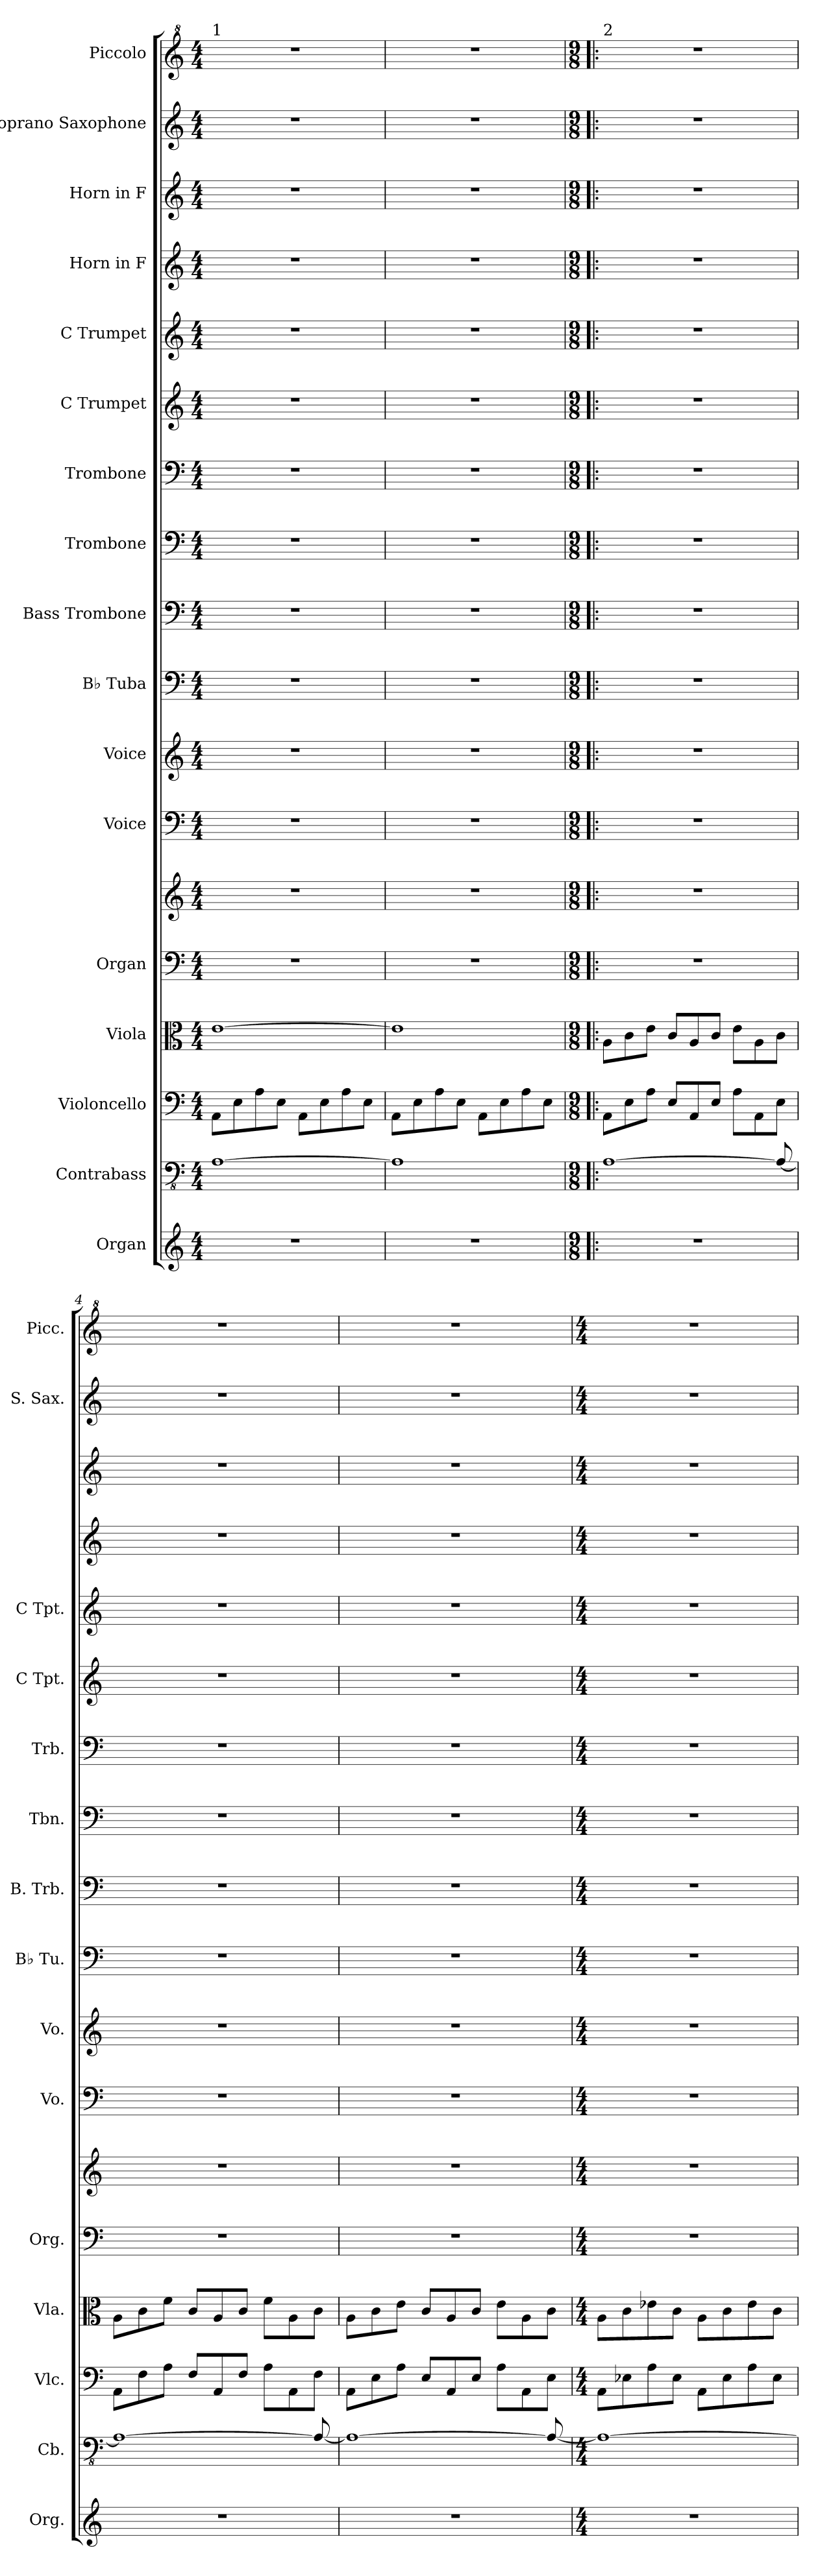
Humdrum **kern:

**kern	**kern	**kern	**kern	**kern	**kern	**kern	**kern	**kern	**kern	**kern	**kern	**kern	**kern	**kern	**kern	**kern	**kern
*part17	*part16	*part15	*part14	*part13	*part13	*part12	*part11	*part10	*part9	*part8	*part7	*part6	*part5	*part4	*part3	*part2	*part1
*staff18	*staff17	*staff16	*staff15	*staff14	*staff13	*staff12	*staff11	*staff10	*staff9	*staff8	*staff7	*staff6	*staff5	*staff4	*staff3	*staff2	*staff1
*I"Organ	*I"Contrabass	*I"Violoncello	*I"Viola	*I"Organ	*	*I"Voice	*I"Voice	*I"B♭ Tuba	*I"Bass Trombone	*I"Trombone	*I"Trombone	*I"C Trumpet	*I"C Trumpet	*I"Horn in F	*I"Horn in F	*I"Soprano Saxophone	*I"Piccolo
*I'Org.	*I'Cb.	*I'Vlc.	*I'Vla.	*I'Org.	*	*I'Vo.	*I'Vo.	*I'B♭ Tu.	*I'B. Trb.	*I'Tbn.	*I'Trb.	*I'C Tpt.	*I'C Tpt.	*	*	*I'S. Sax.	*I'Picc.
*clefG2	*clefFv4	*clefF4	*clefC3	*clefF4	*clefG2	*clefF4	*clefG2	*clefF4	*clefF4	*clefF4	*clefF4	*clefG2	*clefG2	*clefG2	*clefG2	*clefG2	*clefG^2
*	*ITrd7c12	*	*	*	*	*	*	*	*	*	*	*	*	*ITrd4c7	*ITrd4c7	*ITrd1c2	*ITrd-7c-12
*k[]	*k[]	*k[]	*k[]	*k[]	*k[]	*k[]	*k[]	*k[]	*k[]	*k[]	*k[]	*k[]	*k[]	*k[b-]	*k[b-]	*k[b-e-]	*k[]
*M4/4	*M4/4	*M4/4	*M4/4	*M4/4	*M4/4	*M4/4	*M4/4	*M4/4	*M4/4	*M4/4	*M4/4	*M4/4	*M4/4	*M4/4	*M4/4	*M4/4	*M4/4
*MM100	*MM100	*MM100	*MM100	*MM100	*MM100	*MM100	*MM100	*MM100	*MM100	*MM100	*MM100	*MM100	*MM100	*MM100	*MM100	*MM100	*MM100
=1	=1	=1	=1	=1	=1	=1	=1	=1	=1	=1	=1	=1	=1	=1	=1	=1	=1
!	!	!	!	!	!	!	!	!	!	!	!	!	!	!	!	!	!LO:TX:a:t=1
1r	[1AAA	8AA\L	[1e	1r	1r	1r	1r	1r	1r	1r	1r	1r	1r	1r	1r	1r	1r
.	.	8E\	.	.	.	.	.	.	.	.	.	.	.	.	.	.	.
.	.	8A\	.	.	.	.	.	.	.	.	.	.	.	.	.	.	.
.	.	8E\J	.	.	.	.	.	.	.	.	.	.	.	.	.	.	.
.	.	8AA\L	.	.	.	.	.	.	.	.	.	.	.	.	.	.	.
.	.	8E\	.	.	.	.	.	.	.	.	.	.	.	.	.	.	.
.	.	8A\	.	.	.	.	.	.	.	.	.	.	.	.	.	.	.
.	.	8E\J	.	.	.	.	.	.	.	.	.	.	.	.	.	.	.
=2	=2	=2	=2	=2	=2	=2	=2	=2	=2	=2	=2	=2	=2	=2	=2	=2	=2
1r	1AAA]	8AA\L	1e]	1r	1r	1r	1r	1r	1r	1r	1r	1r	1r	1r	1r	1r	1r
.	.	8E\	.	.	.	.	.	.	.	.	.	.	.	.	.	.	.
.	.	8A\	.	.	.	.	.	.	.	.	.	.	.	.	.	.	.
.	.	8E\J	.	.	.	.	.	.	.	.	.	.	.	.	.	.	.
.	.	8AA\L	.	.	.	.	.	.	.	.	.	.	.	.	.	.	.
.	.	8E\	.	.	.	.	.	.	.	.	.	.	.	.	.	.	.
.	.	8A\	.	.	.	.	.	.	.	.	.	.	.	.	.	.	.
.	.	8E\J	.	.	.	.	.	.	.	.	.	.	.	.	.	.	.
=3!|:	=3!|:	=3!|:	=3!|:	=3!|:	=3!|:	=3!|:	=3!|:	=3!|:	=3!|:	=3!|:	=3!|:	=3!|:	=3!|:	=3!|:	=3!|:	=3!|:	=3!|:
*M9/8	*M9/8	*M9/8	*M9/8	*M9/8	*M9/8	*M9/8	*M9/8	*M9/8	*M9/8	*M9/8	*M9/8	*M9/8	*M9/8	*M9/8	*M9/8	*M9/8	*M9/8
!	!	!	!	!	!	!	!	!	!	!	!	!	!	!	!	!	!LO:TX:a:t=2
8%9r	[1AAA	8AA\L	8A\L	8%9r	8%9r	8%9r	8%9r	8%9r	8%9r	8%9r	8%9r	8%9r	8%9r	8%9r	8%9r	8%9r	8%9r
.	.	8E\	8c\	.	.	.	.	.	.	.	.	.	.	.	.	.	.
.	.	8A\J	8e\J	.	.	.	.	.	.	.	.	.	.	.	.	.	.
.	.	8E/L	8c/L	.	.	.	.	.	.	.	.	.	.	.	.	.	.
.	.	8AA/	8A/	.	.	.	.	.	.	.	.	.	.	.	.	.	.
.	.	8E/J	8c/J	.	.	.	.	.	.	.	.	.	.	.	.	.	.
.	.	8A\L	8e\L	.	.	.	.	.	.	.	.	.	.	.	.	.	.
.	.	8AA\	8A\	.	.	.	.	.	.	.	.	.	.	.	.	.	.
.	8AAA/_	8E\J	8c\J	.	.	.	.	.	.	.	.	.	.	.	.	.	.
!!LO:PB:g=z
=4	=4	=4	=4	=4	=4	=4	=4	=4	=4	=4	=4	=4	=4	=4	=4	=4	=4
8%9r	1AAA_	8AA\L	8A\L	8%9r	8%9r	8%9r	8%9r	8%9r	8%9r	8%9r	8%9r	8%9r	8%9r	8%9r	8%9r	8%9r	8%9r
.	.	8F\	8c\	.	.	.	.	.	.	.	.	.	.	.	.	.	.
.	.	8A\J	8f\J	.	.	.	.	.	.	.	.	.	.	.	.	.	.
.	.	8F/L	8c/L	.	.	.	.	.	.	.	.	.	.	.	.	.	.
.	.	8AA/	8A/	.	.	.	.	.	.	.	.	.	.	.	.	.	.
.	.	8F/J	8c/J	.	.	.	.	.	.	.	.	.	.	.	.	.	.
.	.	8A\L	8f\L	.	.	.	.	.	.	.	.	.	.	.	.	.	.
.	.	8AA\	8A\	.	.	.	.	.	.	.	.	.	.	.	.	.	.
.	8AAA/_	8F\J	8c\J	.	.	.	.	.	.	.	.	.	.	.	.	.	.
=5	=5	=5	=5	=5	=5	=5	=5	=5	=5	=5	=5	=5	=5	=5	=5	=5	=5
8%9r	1AAA_	8AA\L	8A\L	8%9r	8%9r	8%9r	8%9r	8%9r	8%9r	8%9r	8%9r	8%9r	8%9r	8%9r	8%9r	8%9r	8%9r
.	.	8E\	8c\	.	.	.	.	.	.	.	.	.	.	.	.	.	.
.	.	8A\J	8e\J	.	.	.	.	.	.	.	.	.	.	.	.	.	.
.	.	8E/L	8c/L	.	.	.	.	.	.	.	.	.	.	.	.	.	.
.	.	8AA/	8A/	.	.	.	.	.	.	.	.	.	.	.	.	.	.
.	.	8E/J	8c/J	.	.	.	.	.	.	.	.	.	.	.	.	.	.
.	.	8A\L	8e\L	.	.	.	.	.	.	.	.	.	.	.	.	.	.
.	.	8AA\	8A\	.	.	.	.	.	.	.	.	.	.	.	.	.	.
.	8AAA/_	8E\J	8c\J	.	.	.	.	.	.	.	.	.	.	.	.	.	.
=6	=6	=6	=6	=6	=6	=6	=6	=6	=6	=6	=6	=6	=6	=6	=6	=6	=6
*M4/4	*M4/4	*M4/4	*M4/4	*M4/4	*M4/4	*M4/4	*M4/4	*M4/4	*M4/4	*M4/4	*M4/4	*M4/4	*M4/4	*M4/4	*M4/4	*M4/4	*M4/4
1r	1AAA_	8AA\L	8A\L	1r	1r	1r	1r	1r	1r	1r	1r	1r	1r	1r	1r	1r	1r
.	.	8E-X\	8c\	.	.	.	.	.	.	.	.	.	.	.	.	.	.
.	.	8A\	8e-X\	.	.	.	.	.	.	.	.	.	.	.	.	.	.
.	.	8E-\J	8c\J	.	.	.	.	.	.	.	.	.	.	.	.	.	.
.	.	8AA\L	8A\L	.	.	.	.	.	.	.	.	.	.	.	.	.	.
.	.	8E-\	8c\	.	.	.	.	.	.	.	.	.	.	.	.	.	.
.	.	8A\	8e-\	.	.	.	.	.	.	.	.	.	.	.	.	.	.
.	.	8E-\J	8c\J	.	.	.	.	.	.	.	.	.	.	.	.	.	.
=	=	=	=	=	=	=	=	=	=	=	=	=	=	=	=	=	=
*-	*-	*-	*-	*-	*-	*-	*-	*-	*-	*-	*-	*-	*-	*-	*-	*-	*-
